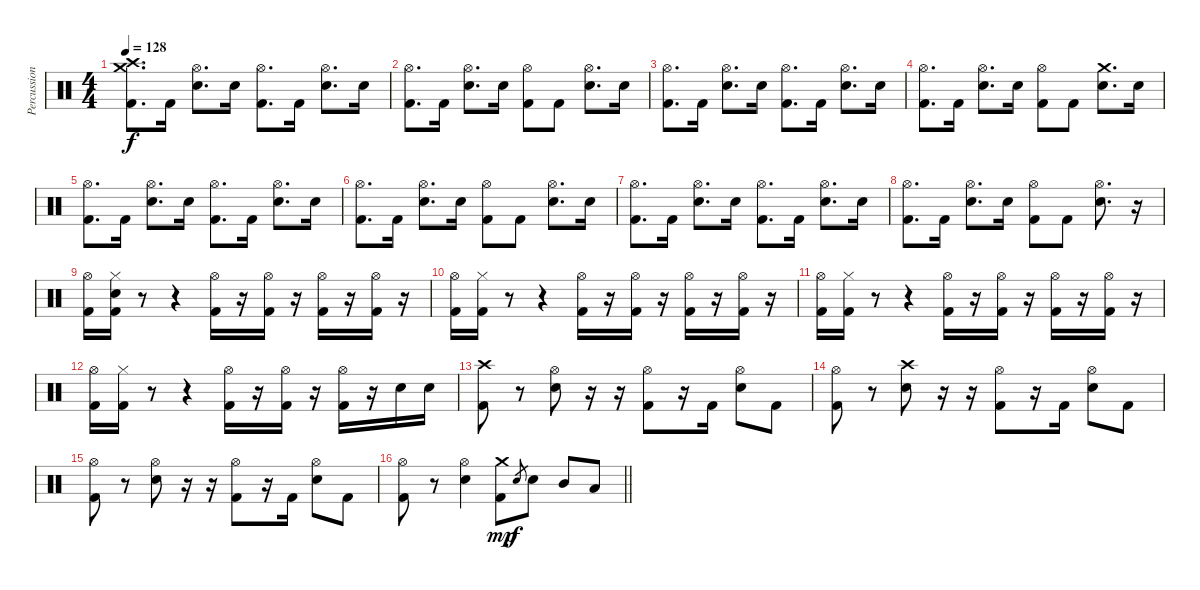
\track ("Percussion" "Percussion") {instrument percussion}
\staff {score}
\articulation defaults
\ts (4 4)
\tempo 128
\clef neutral
\ks c
("Crash high (hit)" "Crash medium (hit)" "Kick (hit) 2").8{d dy f} "Kick (hit) 2".16 ("Hi-Hat (open)" "Electric Snare (hit)").8{d} "Electric Snare (hit)".16 ("Hi-Hat (open)" "Kick (hit) 2").8{d} "Kick (hit) 2".16 ("Hi-Hat (open)" "Electric Snare (hit)").8{d} "Electric Snare (hit)".16 |
("Hi-Hat (open)" "Kick (hit) 2").8{d} "Kick (hit) 2".16 ("Hi-Hat (open)" "Electric Snare (hit)").8{d} "Electric Snare (hit)".16 ("Hi-Hat (open)" "Kick (hit) 2").8 "Kick (hit) 2".8 ("Hi-Hat (open)" "Electric Snare (hit)").8{d} "Electric Snare (hit)".16 |
("Hi-Hat (open)" "Kick (hit) 2").8{d} "Kick (hit) 2".16 ("Hi-Hat (open)" "Electric Snare (hit)").8{d} "Electric Snare (hit)".16 ("Hi-Hat (open)" "Kick (hit) 2").8{d} "Kick (hit) 2".16 ("Hi-Hat (open)" "Electric Snare (hit)").8{d} "Electric Snare (hit)".16 |
("Hi-Hat (open)" "Kick (hit) 2").8{d} "Kick (hit) 2".16 ("Hi-Hat (open)" "Electric Snare (hit)").8{d} "Electric Snare (hit)".16 ("Hi-Hat (open)" "Kick (hit) 2").8 "Kick (hit) 2".8 ("Crash medium (hit)" "Electric Snare (hit)").8{d} "Electric Snare (hit)".16 |
("Hi-Hat (open)" "Kick (hit) 2").8{d} "Kick (hit) 2".16 ("Hi-Hat (open)" "Electric Snare (hit)").8{d} "Electric Snare (hit)".16 ("Hi-Hat (open)" "Kick (hit) 2").8{d} "Kick (hit) 2".16 ("Hi-Hat (open)" "Electric Snare (hit)").8{d} "Electric Snare (hit)".16 |
("Hi-Hat (open)" "Kick (hit) 2").8{d} "Kick (hit) 2".16 ("Hi-Hat (open)" "Electric Snare (hit)").8{d} "Electric Snare (hit)".16 ("Hi-Hat (open)" "Kick (hit) 2").8 "Kick (hit) 2".8 ("Hi-Hat (open)" "Electric Snare (hit)").8{d} "Electric Snare (hit)".16 |
("Hi-Hat (open)" "Kick (hit) 2").8{d} "Kick (hit) 2".16 ("Hi-Hat (open)" "Electric Snare (hit)").8{d} "Electric Snare (hit)".16 ("Hi-Hat (open)" "Kick (hit) 2").8{d} "Kick (hit) 2".16 ("Hi-Hat (open)" "Electric Snare (hit)").8{d} "Electric Snare (hit)".16 |
("Hi-Hat (open)" "Kick (hit) 2").8{d} "Kick (hit) 2".16 ("Hi-Hat (open)" "Electric Snare (hit)").8{d} "Electric Snare (hit)".16 ("Hi-Hat (open)" "Kick (hit) 2").8 "Kick (hit) 2".8 ("Hi-Hat (open)" "Electric Snare (hit)").8{d} r.16 |
("Hi-Hat (open)" "Kick (hit) 2").16 ("Hi-Hat (closed)" "Electric Snare (hit)" "Kick (hit) 2").16 r.8 r.4 ("Hi-Hat (open)" "Kick (hit) 2").16 r.16 ("Hi-Hat (open)" "Kick (hit) 2").16 r.16 ("Hi-Hat (open)" "Kick (hit) 2").16 r.16 ("Hi-Hat (open)" "Kick (hit) 2").16 r.16 |
("Hi-Hat (open)" "Kick (hit) 2").16 ("Hi-Hat (closed)" "Kick (hit) 2").16 r.8 r.4 ("Hi-Hat (open)" "Kick (hit) 2").16 r.16 ("Hi-Hat (open)" "Kick (hit) 2").16 r.16 ("Hi-Hat (open)" "Kick (hit) 2").16 r.16 ("Hi-Hat (open)" "Kick (hit) 2").16 r.16 |
("Hi-Hat (open)" "Kick (hit) 2").16 ("Hi-Hat (closed)" "Kick (hit) 2").16 r.8 r.4 ("Hi-Hat (open)" "Kick (hit) 2").16 r.16 ("Hi-Hat (open)" "Kick (hit) 2").16 r.16 ("Hi-Hat (open)" "Kick (hit) 2").16 r.16 ("Hi-Hat (open)" "Kick (hit) 2").16 r.16 |
("Hi-Hat (open)" "Kick (hit) 2").16 ("Hi-Hat (closed)" "Kick (hit) 2").16 r.8 r.4 ("Hi-Hat (open)" "Kick (hit) 2").16 r.16 ("Hi-Hat (open)" "Kick (hit) 2").16 r.16 ("Hi-Hat (open)" "Kick (hit) 2").16 r.16 "Electric Snare (hit)".16 "Electric Snare (hit)".16 |
("Crash high (hit)" "Kick (hit) 2").8 r.8 ("Hi-Hat (open)" "Electric Snare (hit)").8 r.16 r.16 ("Hi-Hat (open)" "Kick (hit) 2").8 r.16 "Kick (hit) 2".16 ("Hi-Hat (open)" "Electric Snare (hit)").8 "Kick (hit) 2".8 |
("Hi-Hat (open)" "Kick (hit) 2").8 r.8 ("Crash high (hit)" "Electric Snare (hit)").8 r.16 r.16 ("Hi-Hat (open)" "Kick (hit) 2").8 r.16 "Kick (hit) 2".16 ("Hi-Hat (open)" "Electric Snare (hit)").8 "Kick (hit) 2".8 |
("Hi-Hat (open)" "Kick (hit) 2").8 r.8 ("Hi-Hat (open)" "Electric Snare (hit)").8 r.16 r.16 ("Hi-Hat (open)" "Kick (hit) 2").8 r.16 "Kick (hit) 2".16 ("Hi-Hat (open)" "Electric Snare (hit)").8 "Kick (hit) 2".8 |
\barLineRight lightlight
("Hi-Hat (open)" "Kick (hit) 2").8 r.8 ("Hi-Hat (open)" "Electric Snare (hit)").4 ("Crash medium (hit)" "Kick (hit) 2").8{dy mp} "Electric Snare (hit)".8{gr dy f} "Electric Snare (hit)".8 "Mid Tom (hit)".8 "Low Tom (hit)".8
